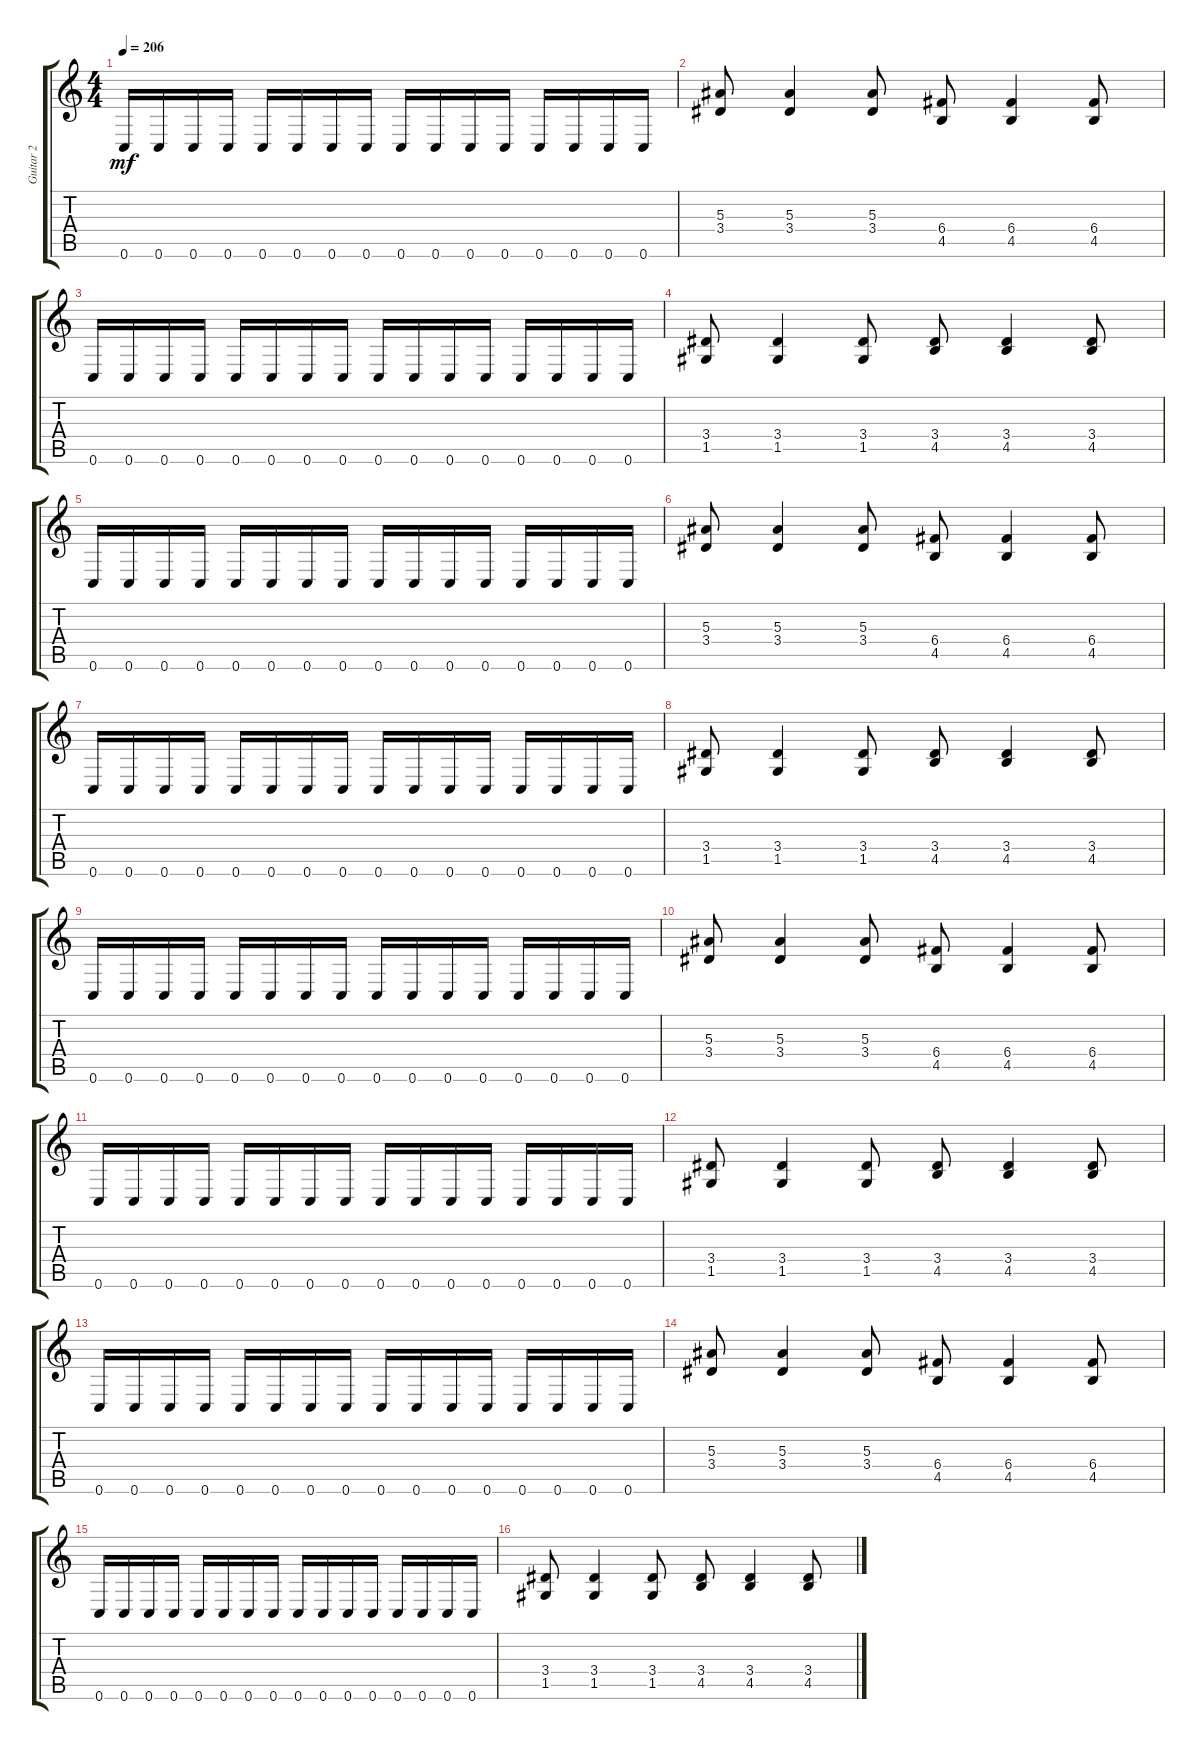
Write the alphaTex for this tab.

\track ("Guitar 2" "Guitar 2") {instrument distortionguitar}
\staff {score tabs}
\tuning (D4 A3 F3 C3 G2 C2) {hide}
\ts (4 4)
\tempo 206
\clef g2
\ks c
0.6.16{dy mf} 0.6.16 0.6.16 0.6.16 0.6.16 0.6.16 0.6.16 0.6.16 0.6.16 0.6.16 0.6.16 0.6.16 0.6.16 0.6.16 0.6.16 0.6.16 |
(5.3 3.4).8 (5.3 3.4).4 (5.3 3.4).8 (6.4 4.5).8 (6.4 4.5).4 (6.4 4.5).8 |
0.6.16 0.6.16 0.6.16 0.6.16 0.6.16 0.6.16 0.6.16 0.6.16 0.6.16 0.6.16 0.6.16 0.6.16 0.6.16 0.6.16 0.6.16 0.6.16 |
(3.4 1.5).8 (3.4 1.5).4 (3.4 1.5).8 (3.4 4.5).8 (3.4 4.5).4 (3.4 4.5).8 |
0.6.16 0.6.16 0.6.16 0.6.16 0.6.16 0.6.16 0.6.16 0.6.16 0.6.16 0.6.16 0.6.16 0.6.16 0.6.16 0.6.16 0.6.16 0.6.16 |
(5.3 3.4).8 (5.3 3.4).4 (5.3 3.4).8 (6.4 4.5).8 (6.4 4.5).4 (6.4 4.5).8 |
0.6.16 0.6.16 0.6.16 0.6.16 0.6.16 0.6.16 0.6.16 0.6.16 0.6.16 0.6.16 0.6.16 0.6.16 0.6.16 0.6.16 0.6.16 0.6.16 |
(3.4 1.5).8 (3.4 1.5).4 (3.4 1.5).8 (3.4 4.5).8 (3.4 4.5).4 (3.4 4.5).8 |
0.6.16 0.6.16 0.6.16 0.6.16 0.6.16 0.6.16 0.6.16 0.6.16 0.6.16 0.6.16 0.6.16 0.6.16 0.6.16 0.6.16 0.6.16 0.6.16 |
(5.3 3.4).8 (5.3 3.4).4 (5.3 3.4).8 (6.4 4.5).8 (6.4 4.5).4 (6.4 4.5).8 |
0.6.16 0.6.16 0.6.16 0.6.16 0.6.16 0.6.16 0.6.16 0.6.16 0.6.16 0.6.16 0.6.16 0.6.16 0.6.16 0.6.16 0.6.16 0.6.16 |
(3.4 1.5).8 (3.4 1.5).4 (3.4 1.5).8 (3.4 4.5).8 (3.4 4.5).4 (3.4 4.5).8 |
0.6.16 0.6.16 0.6.16 0.6.16 0.6.16 0.6.16 0.6.16 0.6.16 0.6.16 0.6.16 0.6.16 0.6.16 0.6.16 0.6.16 0.6.16 0.6.16 |
(5.3 3.4).8 (5.3 3.4).4 (5.3 3.4).8 (6.4 4.5).8 (6.4 4.5).4 (6.4 4.5).8 |
0.6.16 0.6.16 0.6.16 0.6.16 0.6.16 0.6.16 0.6.16 0.6.16 0.6.16 0.6.16 0.6.16 0.6.16 0.6.16 0.6.16 0.6.16 0.6.16 |
(3.4 1.5).8 (3.4 1.5).4 (3.4 1.5).8 (3.4 4.5).8 (3.4 4.5).4 (3.4 4.5).8
